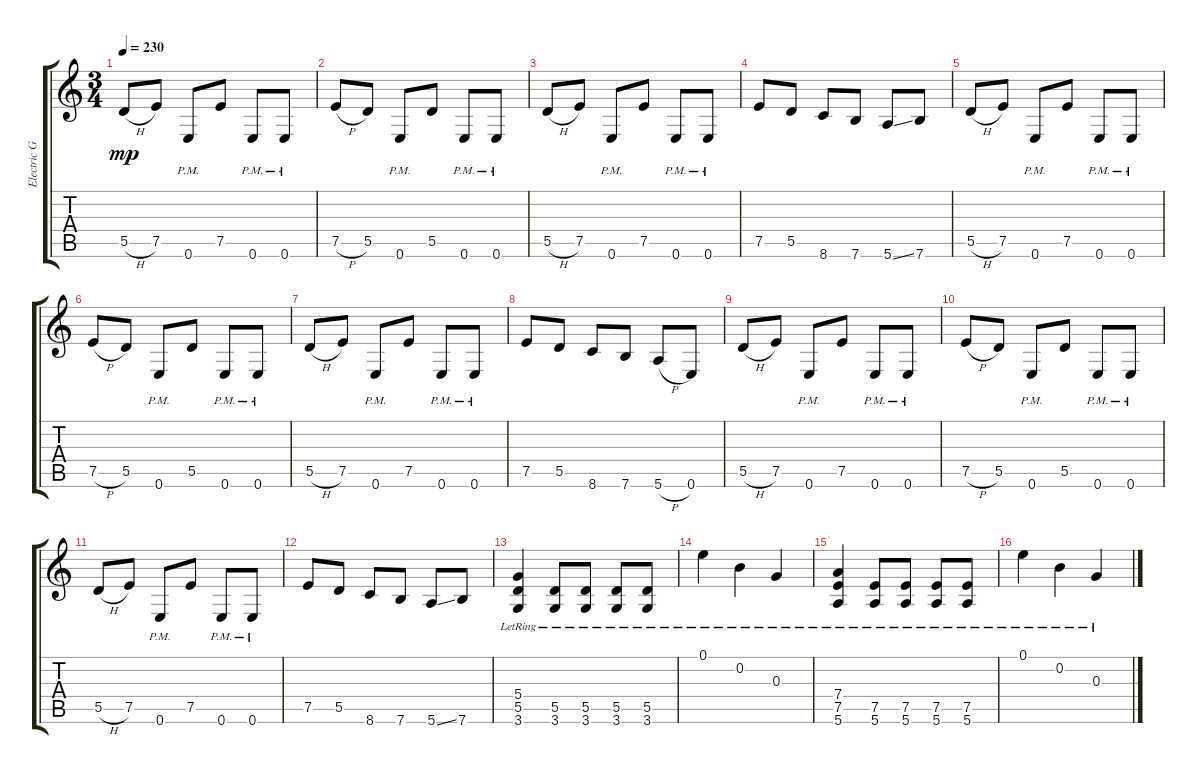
\track ("Electric Guitar" "Electric G") {instrument overdrivenguitar}
\staff {score tabs}
\tuning (E4 B3 G3 D3 A2 E2) {hide}
\ts (3 4)
\tempo 230
\clef g2
\ks c
5.5{h}.8{dy mp} 7.5.8 0.6{pm}.8 7.5.8 0.6{pm}.8 0.6{pm}.8 |
7.5{h}.8 5.5.8 0.6{pm}.8 5.5.8 0.6{pm}.8 0.6{pm}.8 |
5.5{h}.8 7.5.8 0.6{pm}.8 7.5.8 0.6{pm}.8 0.6{pm}.8 |
7.5.8 5.5.8 8.6.8 7.6.8 5.6{ss}.8 7.6.8 |
5.5{h}.8 7.5.8 0.6{pm}.8 7.5.8 0.6{pm}.8 0.6{pm}.8 |
7.5{h}.8 5.5.8 0.6{pm}.8 5.5.8 0.6{pm}.8 0.6{pm}.8 |
5.5{h}.8 7.5.8 0.6{pm}.8 7.5.8 0.6{pm}.8 0.6{pm}.8 |
7.5.8 5.5.8 8.6.8 7.6.8 5.6{h}.8 0.6.8 |
5.5{h}.8 7.5.8 0.6{pm}.8 7.5.8 0.6{pm}.8 0.6{pm}.8 |
7.5{h}.8 5.5.8 0.6{pm}.8 5.5.8 0.6{pm}.8 0.6{pm}.8 |
5.5{h}.8 7.5.8 0.6{pm}.8 7.5.8 0.6{pm}.8 0.6{pm}.8 |
7.5.8 5.5.8 8.6.8 7.6.8 5.6{ss}.8 7.6.8 |
(5.4{lr} 5.5{lr} 3.6{lr}).4 (5.5{lr} 3.6{lr}).8 (5.5{lr} 3.6{lr}).8 (5.5{lr} 3.6{lr}).8 (5.5{lr} 3.6{lr}).8 |
0.1{lr}.4 0.2{lr}.4 0.3{lr}.4 |
(7.4{lr} 7.5{lr} 5.6{lr}).4 (7.5{lr} 5.6{lr}).8 (7.5{lr} 5.6{lr}).8 (7.5{lr} 5.6{lr}).8 (7.5{lr} 5.6{lr}).8 |
0.1{lr}.4 0.2{lr}.4 0.3{lr}.4
